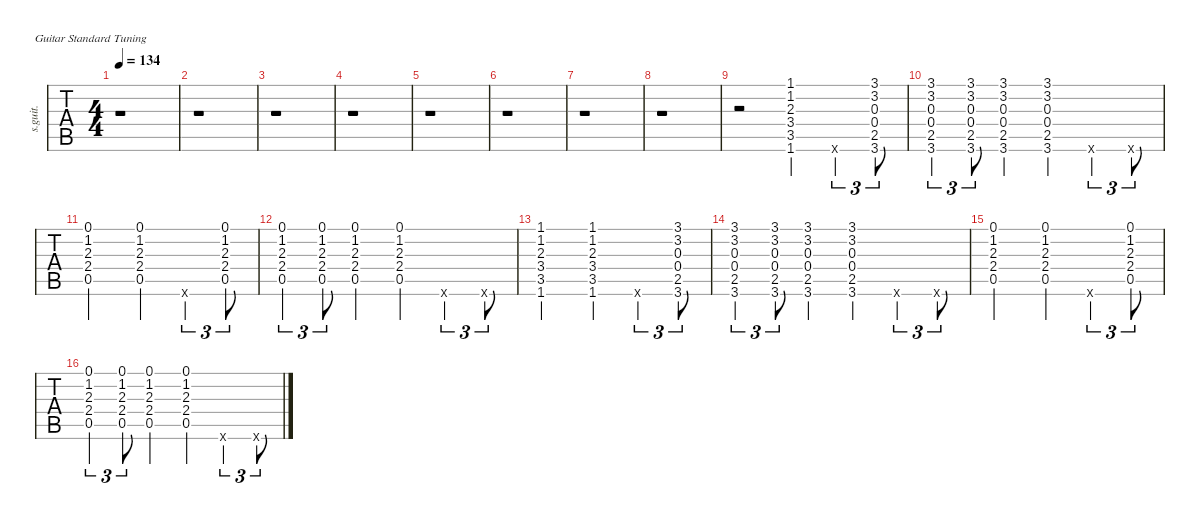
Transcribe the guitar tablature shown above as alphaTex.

\defaultSystemsLayout 4
\hideDynamics
\bracketExtendMode nobrackets
\track ("Steel Guitar" "s.guit.") {instrument acousticguitarsteel}
\staff {tabs}
\tuning (E4 B3 G3 D3 A2 E2)
\ts (4 4)
\tempo 134
\clef g2
\ks c
r.1{dy mf} |
r.1 |
r.1 |
r.1 |
r.1 |
r.1 |
r.1 |
r.1 |
r.2 (1.1 1.2 2.3 3.4 3.5 1.6).4 0.6{x}.4{tu (3 2)} (3.6 2.5 0.4 0.3 3.2 3.1).8{tu (3 2)} |
(3.6 2.5 0.4 0.3 3.2 3.1).4{tu (3 2)} (3.6 2.5 0.4 0.3 3.2 3.1).8{tu (3 2)} (3.6 2.5 0.4 0.3 3.2 3.1).4 (3.6 2.5 0.4 0.3 3.2 3.1).4 0.6{x}.4{tu (3 2)} 0.6{x}.8{tu (3 2)} |
(0.1 1.2 2.3 2.4 0.5).2 (0.1 1.2 2.3 2.4 0.5).4 0.6{x}.4{tu (3 2)} (0.5 2.4 2.3 1.2 0.1).8{tu (3 2)} |
(0.1 1.2 2.3 2.4 0.5).4{tu (3 2)} (0.1 1.2 2.3 2.4 0.5).8{tu (3 2)} (0.1 1.2 2.3 2.4 0.5).4 (0.1 1.2 2.3 2.4 0.5).4 0.6{x}.4{tu (3 2)} 0.6{x}.8{tu (3 2)} |
(1.6 3.5 3.4 2.3 1.2 1.1).2 (1.6 3.5 3.4 2.3 1.2 1.1).4 0.6{x}.4{tu (3 2)} (3.6 2.5 0.4 0.3 3.2 3.1).8{tu (3 2)} |
(3.1 3.2 0.3 0.4 2.5 3.6).4{tu (3 2)} (3.1 3.2 0.3 0.4 2.5 3.6).8{tu (3 2)} (3.1 3.2 0.3 0.4 2.5 3.6).4 (3.1 3.2 0.3 0.4 2.5 3.6).4 0.6{x}.4{tu (3 2)} 0.6{x}.8{tu (3 2)} |
(0.1 1.2 2.3 2.4 0.5).2 (0.1 1.2 2.3 2.4 0.5).4 0.6{x}.4{tu (3 2)} (0.5 2.4 2.3 1.2 0.1).8{tu (3 2)} |
(0.1 1.2 2.3 2.4 0.5).4{tu (3 2)} (0.5 2.4 2.3 1.2 0.1).8{tu (3 2)} (0.1 1.2 2.3 2.4 0.5).4 (0.1 1.2 2.3 2.4 0.5).4 0.6{x}.4{tu (3 2)} 0.6{x}.8{tu (3 2)}
